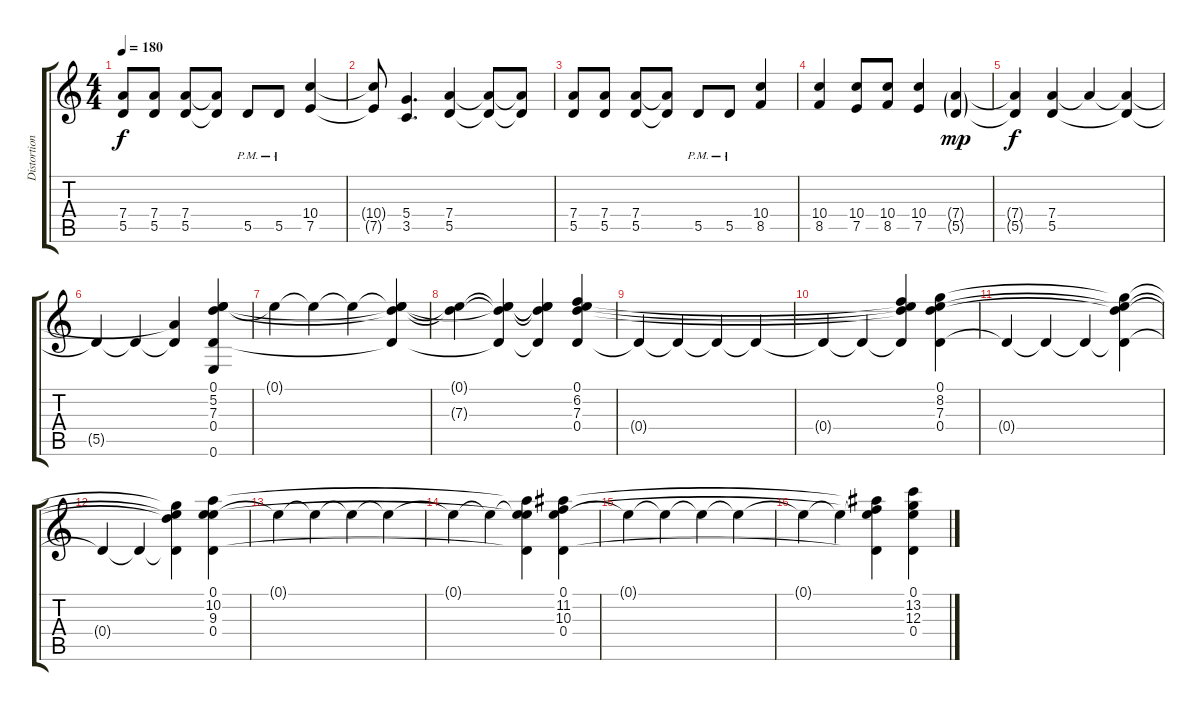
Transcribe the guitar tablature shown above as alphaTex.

\track ("Distortion 2" "Distortion") {instrument distortionguitar}
\staff {score tabs}
\tuning (E4 B3 G3 D3 A2 E2) {hide}
\ts (4 4)
\tempo 180
\clef g2
\ks c
(7.4 5.5).8{dy f} (7.4 5.5).8 (7.4 5.5).8 (7.4{t} 5.5{t}).8 5.5{pm}.8 5.5{pm}.8 (10.4 7.5).4 |
(10.4{t} 7.5{t}).8 (5.4 3.5).4{d} (7.4 5.5).4 (7.4{t} 5.5{t}).8 (7.4{t} 5.5{t}).8 |
(7.4 5.5).8 (7.4 5.5).8 (7.4 5.5).8 (7.4{t} 5.5{t}).8 5.5{pm}.8 5.5{pm}.8 (10.4 8.5).4 |
(10.4 8.5).4 (10.4 7.5).8 (10.4 8.5).8 (10.4 7.5).4 (7.4{g} 5.5{g}).4{dy mp} |
(7.4{t} 5.5{t}).4{dy f} (7.4 5.5).4 7.4{t}.4 (7.4{t} 5.5{t}).4 |
5.5{t}.4 5.5{t}.4 (7.4{t} 5.5{t}).4 (0.1 5.2 7.3 0.4 0.6).4 |
0.1{t}.4 0.1{t}.4 0.1{t}.4 (0.1{t} 5.2{t} 7.3{t} 0.4{t}).4 |
(0.1{t} 7.3{t}).4 (0.1{t} 5.2{t} 7.3{t} 0.4{t}).4 (0.1{t} 5.2{t} 7.3{t} 0.4{t}).4 (0.1 6.2 7.3 0.4).4 |
0.4{t}.4 0.4{t}.4 0.4{t}.4 0.4{t}.4 |
0.4{t}.4 0.4{t}.4 (0.1{t} 6.2{t} 7.3{t} 0.4{t}).4 (0.1 8.2 7.3 0.4).4 |
0.4{t}.4 0.4{t}.4 0.4{t}.4 (0.1{t} 8.2{t} 7.3{t} 0.4{t}).4 |
0.4{t}.4 0.4{t}.4 (0.1{t} 8.2{t} 7.3{t} 0.4{t}).4 (0.1 10.2 9.3 0.4).4 |
0.1{t}.4 0.1{t}.4 0.1{t}.4 0.1{t}.4 |
0.1{t}.4 0.1{t}.4 (0.1{t} 10.2{t} 9.3{t} 0.4{t}).4 (0.1 11.2 10.3 0.4).4 |
0.1{t}.4 0.1{t}.4 0.1{t}.4 0.1{t}.4 |
0.1{t}.4 0.1{t}.4 (0.1{t} 11.2{t} 10.3{t} 0.4{t}).4 (0.1 13.2 12.3 0.4).4
